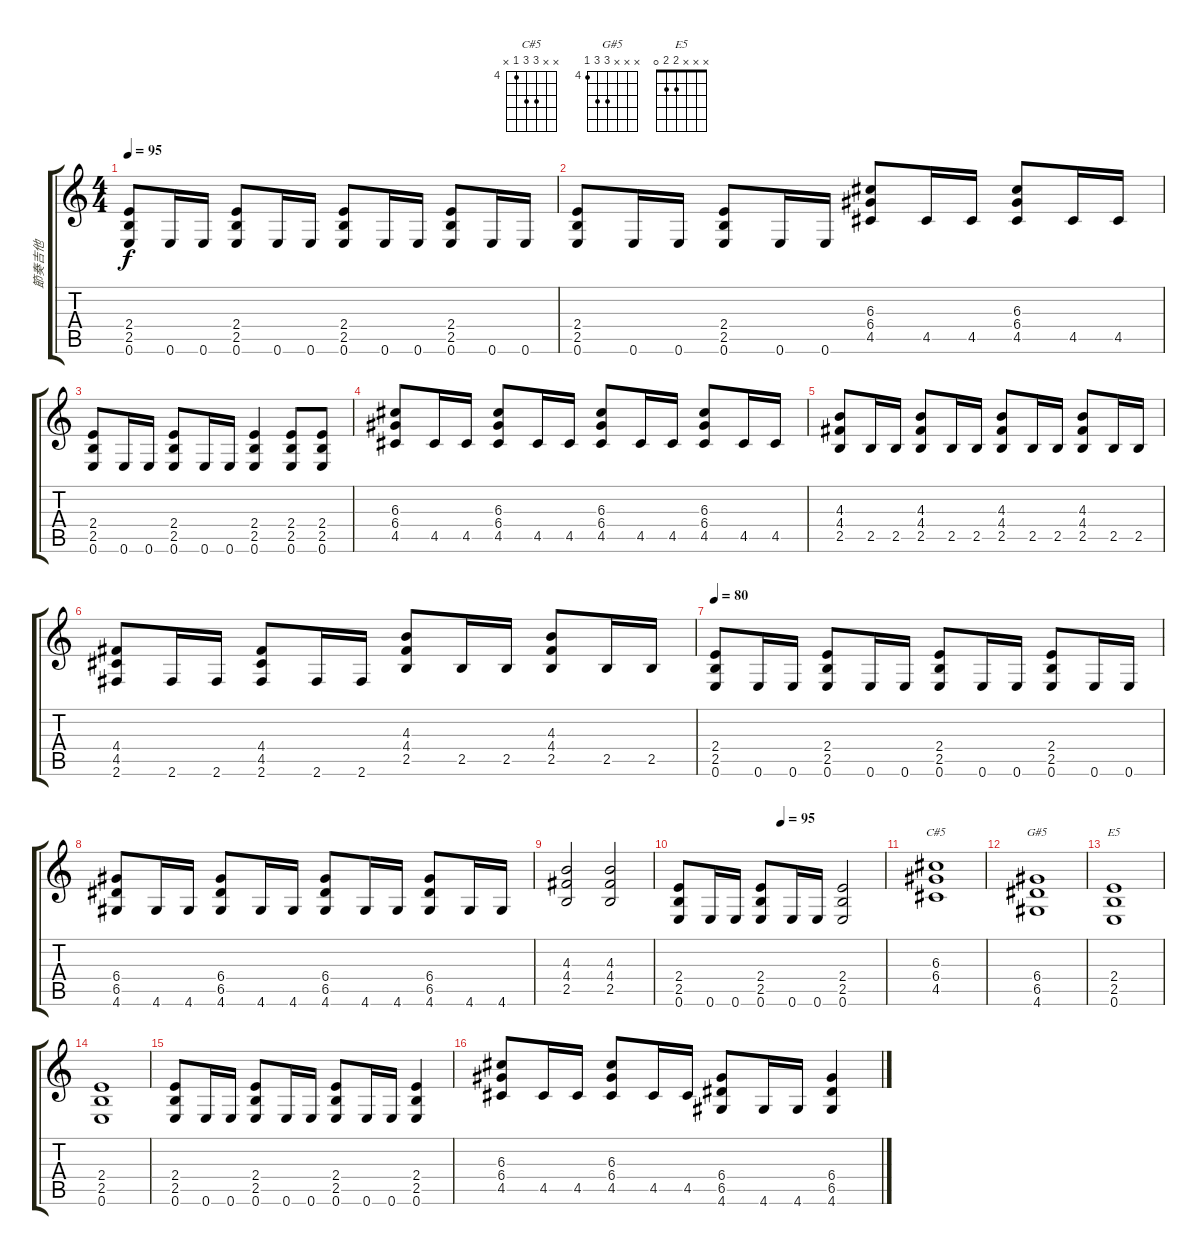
\track ("節奏吉他" "節奏吉他") {instrument overdrivenguitar}
\staff {score tabs}
\tuning (E4 B3 G3 D3 A2 E2) {hide}
\chord ("C#5" x x 6 6 4 x) {firstfret 4}
\chord ("G#5" x x x 6 6 4) {firstfret 4}
\chord ("E5" x x x 2 2 0)
\ts (4 4)
\tempo 95
\clef g2
\ks c
(2.4 2.5 0.6).8{dy f} 0.6.16 0.6.16 (2.4 2.5 0.6).8 0.6.16 0.6.16 (2.4 2.5 0.6).8 0.6.16 0.6.16 (2.4 2.5 0.6).8 0.6.16 0.6.16 |
(2.4 2.5 0.6).8 0.6.16 0.6.16 (2.4 2.5 0.6).8 0.6.16 0.6.16 (6.3 6.4 4.5).8 4.5.16 4.5.16 (6.3 6.4 4.5).8 4.5.16 4.5.16 |
(2.4 2.5 0.6).8 0.6.16 0.6.16 (2.4 2.5 0.6).8 0.6.16 0.6.16 (2.4 2.5 0.6).4 (2.4 2.5 0.6).8 (2.4 2.5 0.6).8 |
(6.3 6.4 4.5).8 4.5.16 4.5.16 (6.3 6.4 4.5).8 4.5.16 4.5.16 (6.3 6.4 4.5).8 4.5.16 4.5.16 (6.3 6.4 4.5).8 4.5.16 4.5.16 |
(4.3 4.4 2.5).8 2.5.16 2.5.16 (4.3 4.4 2.5).8 2.5.16 2.5.16 (4.3 4.4 2.5).8 2.5.16 2.5.16 (4.3 4.4 2.5).8 2.5.16 2.5.16 |
(4.4 4.5 2.6).8 2.6.16 2.6.16 (4.4 4.5 2.6).8 2.6.16 2.6.16 (4.3 4.4 2.5).8 2.5.16 2.5.16 (4.3 4.4 2.5).8 2.5.16 2.5.16 |
\tempo 80
(2.4 2.5 0.6).8 0.6.16 0.6.16 (2.4 2.5 0.6).8 0.6.16 0.6.16 (2.4 2.5 0.6).8 0.6.16 0.6.16 (2.4 2.5 0.6).8 0.6.16 0.6.16 |
(6.4 6.5 4.6).8 4.6.16 4.6.16 (6.4 6.5 4.6).8 4.6.16 4.6.16 (6.4 6.5 4.6).8 4.6.16 4.6.16 (6.4 6.5 4.6).8 4.6.16 4.6.16 |
(4.3 4.4 2.5).2 (4.3 4.4 2.5).2 |
\tempo (95 0.5)
(2.4 2.5 0.6).8 0.6.16 0.6.16 (2.4 2.5 0.6).8 0.6.16 0.6.16 (2.4 2.5 0.6).2 |
(6.3 6.4 4.5).1{ch "C#5"} |
(6.4 6.5 4.6).1{ch "G#5"} |
(2.4 2.5 0.6).1{ch "E5"} |
(2.4 2.5 0.6).1 |
(2.4 2.5 0.6).8 0.6.16 0.6.16 (2.4 2.5 0.6).8 0.6.16 0.6.16 (2.4 2.5 0.6).8 0.6.16 0.6.16 (2.4 2.5 0.6).4 |
(6.3 6.4 4.5).8 4.5.16 4.5.16 (6.3 6.4 4.5).8 4.5.16 4.5.16 (6.4 6.5 4.6).8 4.6.16 4.6.16 (6.4 6.5 4.6).4
